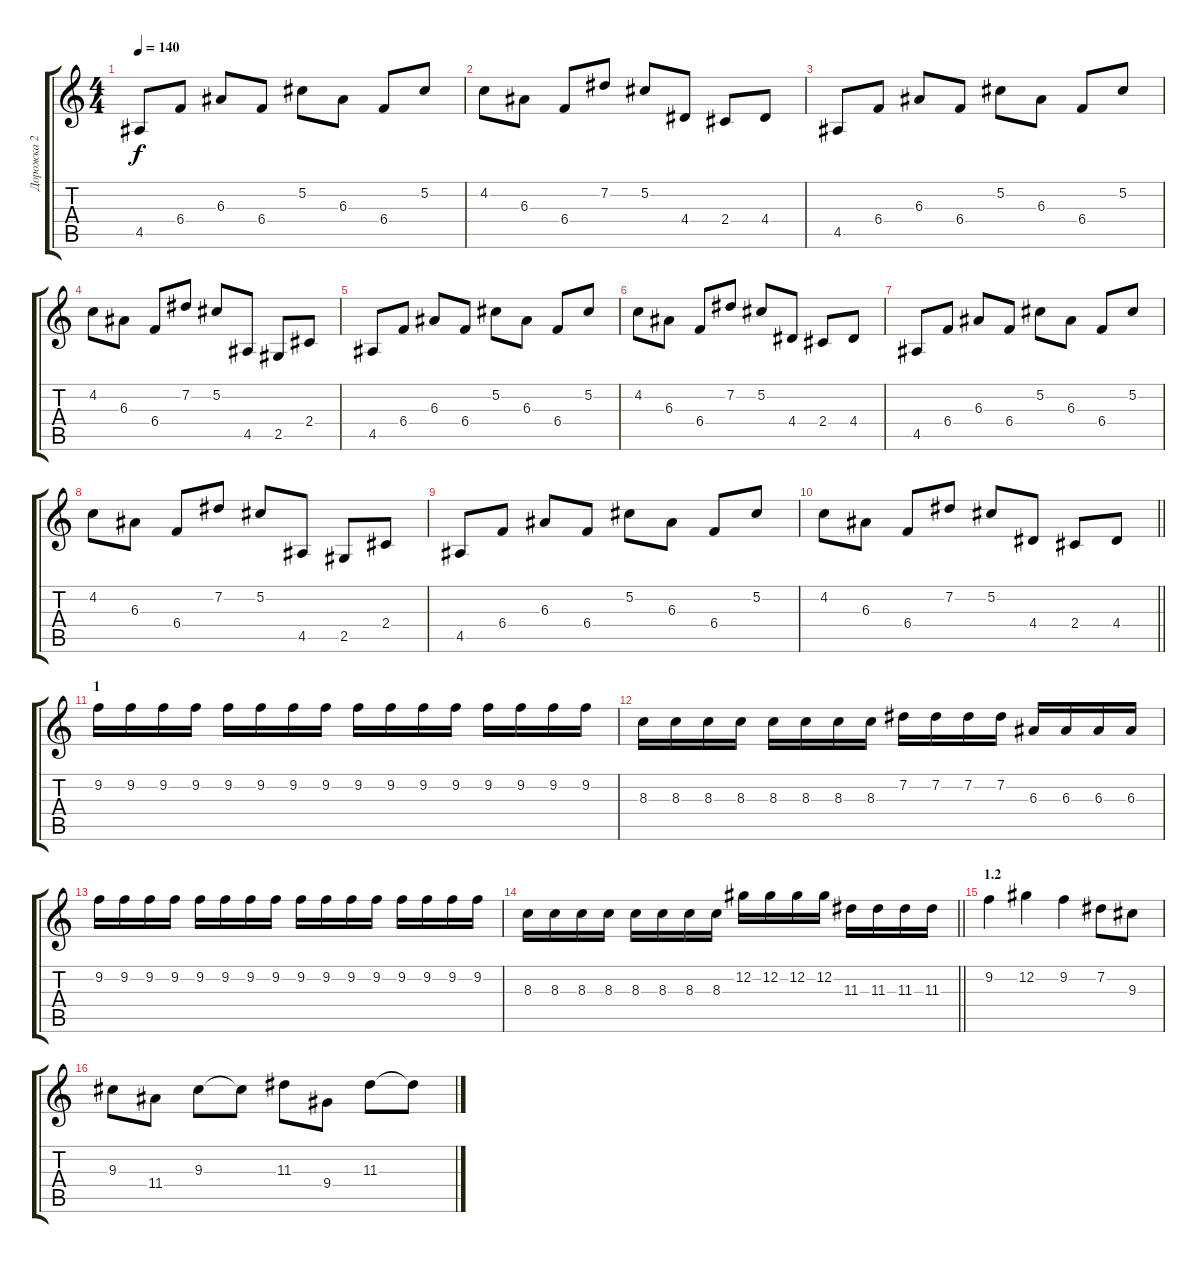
\track ("Дорожка 2" "Дорожка 2") {instrument distortionguitar}
\staff {score tabs}
\tuning (Db4 Ab3 E3 B2 Gb2 B1) {hide}
\ts (4 4)
\tempo 140
\clef g2
\ks c
4.5.8{dy f} 6.4.8 6.3.8 6.4.8 5.2.8 6.3.8 6.4.8 5.2.8 |
4.2.8 6.3.8 6.4.8 7.2.8 5.2.8 4.4.8 2.4.8 4.4.8 |
4.5.8 6.4.8 6.3.8 6.4.8 5.2.8 6.3.8 6.4.8 5.2.8 |
4.2.8 6.3.8 6.4.8 7.2.8 5.2.8 4.5.8 2.5.8 2.4.8 |
4.5.8 6.4.8 6.3.8 6.4.8 5.2.8 6.3.8 6.4.8 5.2.8 |
4.2.8 6.3.8 6.4.8 7.2.8 5.2.8 4.4.8 2.4.8 4.4.8 |
4.5.8 6.4.8 6.3.8 6.4.8 5.2.8 6.3.8 6.4.8 5.2.8 |
4.2.8 6.3.8 6.4.8 7.2.8 5.2.8 4.5.8 2.5.8 2.4.8 |
4.5.8 6.4.8 6.3.8 6.4.8 5.2.8 6.3.8 6.4.8 5.2.8 |
\barLineRight lightlight
4.2.8 6.3.8 6.4.8 7.2.8 5.2.8 4.4.8 2.4.8 4.4.8 |
\section ("" "1")
9.2.16 9.2.16 9.2.16 9.2.16 9.2.16 9.2.16 9.2.16 9.2.16 9.2.16 9.2.16 9.2.16 9.2.16 9.2.16 9.2.16 9.2.16 9.2.16 |
8.3.16 8.3.16 8.3.16 8.3.16 8.3.16 8.3.16 8.3.16 8.3.16 7.2.16 7.2.16 7.2.16 7.2.16 6.3.16 6.3.16 6.3.16 6.3.16 |
9.2.16 9.2.16 9.2.16 9.2.16 9.2.16 9.2.16 9.2.16 9.2.16 9.2.16 9.2.16 9.2.16 9.2.16 9.2.16 9.2.16 9.2.16 9.2.16 |
\barLineRight lightlight
8.3.16 8.3.16 8.3.16 8.3.16 8.3.16 8.3.16 8.3.16 8.3.16 12.2.16 12.2.16 12.2.16 12.2.16 11.3.16 11.3.16 11.3.16 11.3.16 |
\section ("" "1.2")
9.2.4 12.2.4 9.2.4 7.2.8 9.3.8 |
9.3.8 11.4.8 9.3.8 9.3{t}.8 11.3.8 9.4.8 11.3.8 11.3{t}.8
